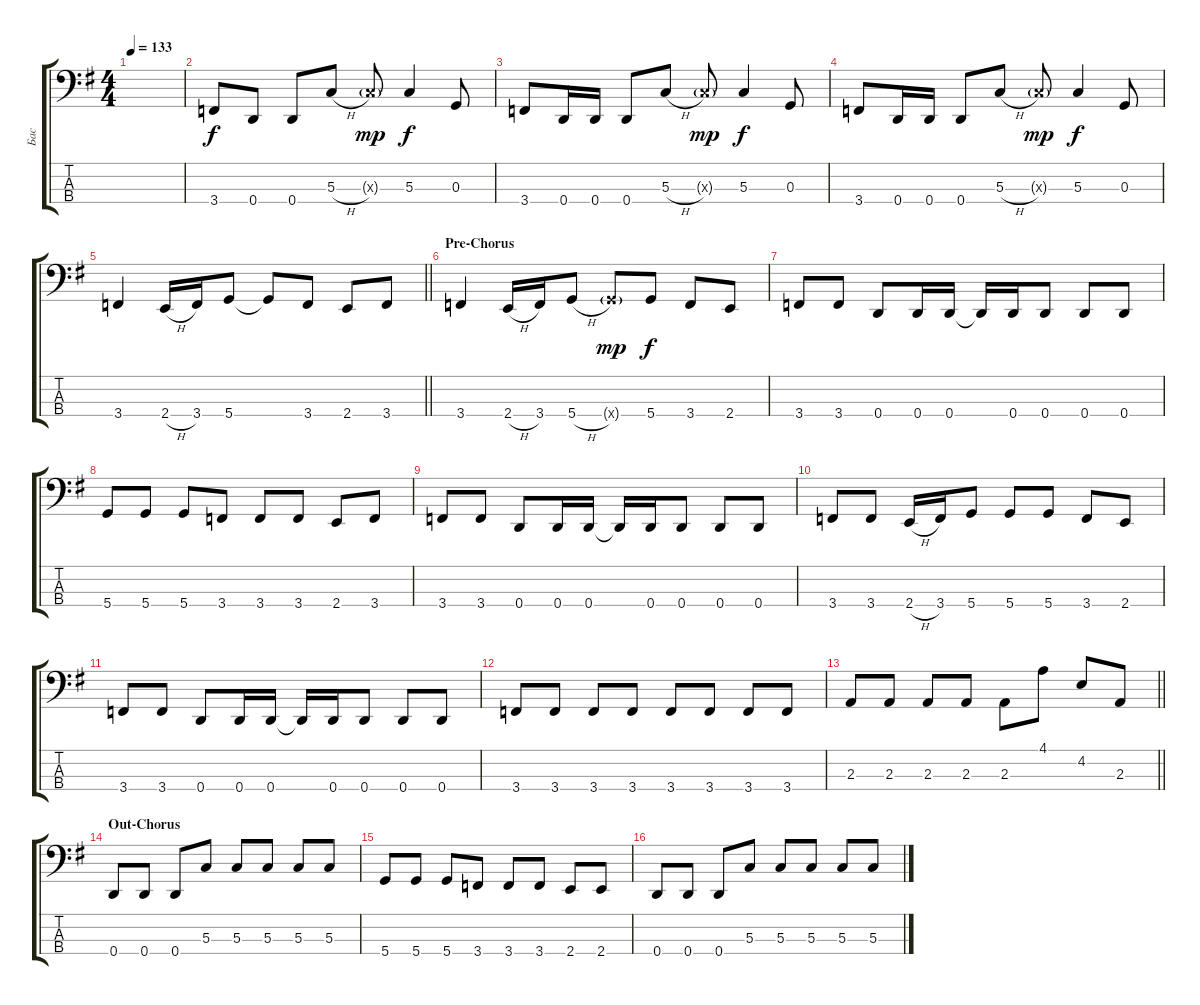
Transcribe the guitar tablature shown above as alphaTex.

\track ("Бас" "Бас") {instrument electricbassfinger}
\staff {score tabs}
\tuning (F2 C2 G1 D1) {hide}
\ts (4 4)
\tempo 133
\clef f4
\ks eminor
|
3.4.8 0.4.8 0.4.8 5.3{h}.8 5.3{g x}.8{dy mp} 5.3.4{dy f} 0.3.8 |
3.4.8 0.4.16 0.4.16 0.4.8 5.3{h}.8 5.3{g x}.8{dy mp} 5.3.4{dy f} 0.3.8 |
3.4.8 0.4.16 0.4.16 0.4.8 5.3{h}.8 5.3{g x}.8{dy mp} 5.3.4{dy f} 0.3.8 |
\barLineRight lightlight
3.4.4 2.4{h}.16 3.4.16 5.4.8 5.4{t}.8 3.4.8 2.4.8 3.4.8 |
\section ("" "Pre-Chorus")
3.4.4 2.4{h}.16 3.4.16 5.4{h}.8 5.4{g x}.8{dy mp} 5.4.8{dy f} 3.4.8 2.4.8 |
3.4.8 3.4.8 0.4.8 0.4.16 0.4.16 0.4{t}.16 0.4.16 0.4.8 0.4.8 0.4.8 |
5.4.8 5.4.8 5.4.8 3.4.8 3.4.8 3.4.8 2.4.8 3.4.8 |
3.4.8 3.4.8 0.4.8 0.4.16 0.4.16 0.4{t}.16 0.4.16 0.4.8 0.4.8 0.4.8 |
3.4.8 3.4.8 2.4{h}.16 3.4.16 5.4.8 5.4.8 5.4.8 3.4.8 2.4.8 |
3.4.8 3.4.8 0.4.8 0.4.16 0.4.16 0.4{t}.16 0.4.16 0.4.8 0.4.8 0.4.8 |
3.4.8 3.4.8 3.4.8 3.4.8 3.4.8 3.4.8 3.4.8 3.4.8 |
\barLineRight lightlight
2.3.8 2.3.8 2.3.8 2.3.8 2.3.8 4.1.8 4.2.8 2.3.8 |
\section ("" "Out-Chorus")
0.4.8 0.4.8 0.4.8 5.3.8 5.3.8 5.3.8 5.3.8 5.3.8 |
5.4.8 5.4.8 5.4.8 3.4.8 3.4.8 3.4.8 2.4.8 2.4.8 |
0.4.8 0.4.8 0.4.8 5.3.8 5.3.8 5.3.8 5.3.8 5.3.8
